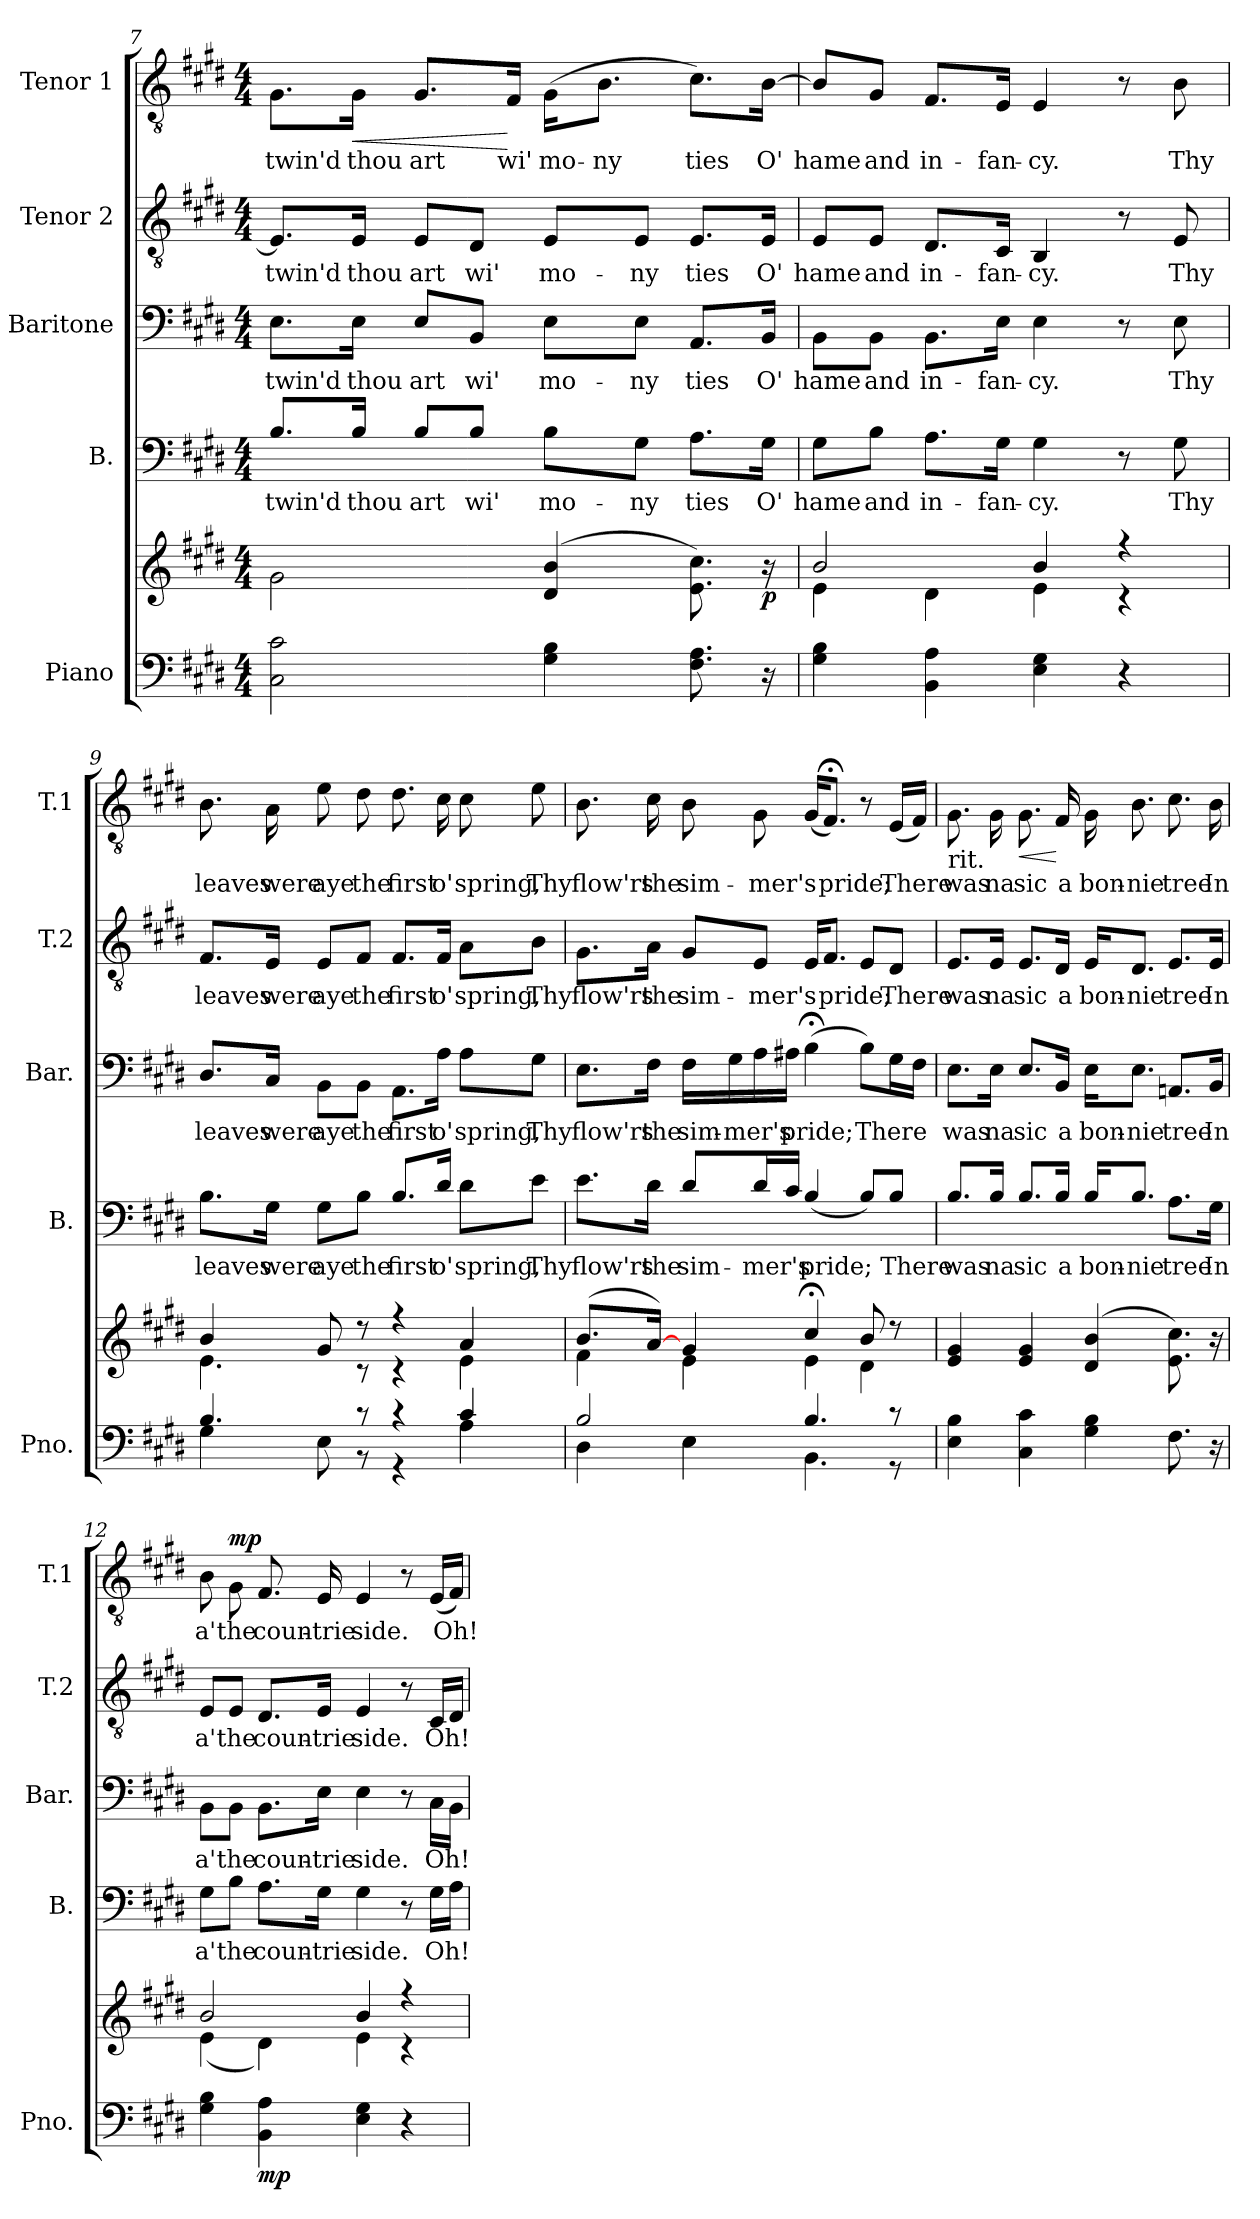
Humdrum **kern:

**kern	**kern	**dynam	**kern	**text	**kern	**text	**kern	**text	**kern	**text	**dynam
*part5	*part5	*part5	*part4	*part4	*part3	*part3	*part2	*part2	*part1	*part1	*part1
*staff6	*staff5	*staff5/6	*staff4	*staff4	*staff3	*staff3	*staff2	*staff2	*staff1	*staff1	*staff1
*I"Piano	*	*	*I"B.	*	*I"Baritone	*	*I"Tenor 2	*	*I"Tenor 1	*	*
*I'Pno.	*	*	*I'B.	*	*I'Bar.	*	*I'T.2	*	*I'T.1	*	*
*clefF4	*clefG2	*	*clefF4	*	*clefF4	*	*clefGv2	*	*clefGv2	*	*
*	*	*	*ITrd7c12	*	*	*	*	*	*	*	*
*k[f#c#g#d#]	*k[f#c#g#d#]	*	*k[f#c#g#d#]	*	*k[f#c#g#d#]	*	*k[f#c#g#d#]	*	*k[f#c#g#d#]	*	*
*E:	*E:	*	*E:	*	*E:	*	*E:	*	*E:	*	*
*M4/4	*M4/4	*	*M4/4	*	*M4/4	*	*M4/4	*	*M4/4	*	*
=7	=7	=7	=7	=7	=7	=7	=7	=7	=7	=7	=7
!	!	!	!	!LO:LY:b	!	!LO:LY:b	!	!LO:LY:b	!	!LO:LY:b	!
2C#\ 2c#\	2g#\	.	8.BB/L	twin'd	8.E\L	twin'd	8.E/L]	twin'd	8.G#\L	twin'd	.
!	!	!	!	!LO:LY:b	!	!LO:LY:b	!	!LO:LY:b	!	!LO:LY:b	!LO:HP:b
.	.	.	16BB/Jk	thou	16E\Jk	thou	16E/Jk	thou	16G#\Jk	thou	<
!	!	!	!	!LO:LY:b	!	!LO:LY:b	!	!LO:LY:b	!	!LO:LY:b	!
.	.	.	8BB/L	art	8E/L	art	8E/L	art	8.G#/L	art	.
!	!	!	!	!LO:LY:b	!	!LO:LY:b	!	!LO:LY:b	!	!	!
.	.	.	8BB/J	wi'	8BB/J	wi'	8D#/J	wi'	.	.	.
!	!	!	!	!	!	!	!	!	!	!LO:LY:b	!
.	.	.	.	.	.	.	.	.	16F#/Jk	wi'	[
!	!	!	!	!LO:LY:b	!	!LO:LY:b	!	!LO:LY:b	!	!LO:LY:b	!
4G#\ 4B\	(4d#/ 4b/	.	8BB\L	mo-	8E\L	mo-	8E/L	mo-	(16G#\KL	mo-	.
!	!	!	!	!	!	!	!	!	!	!LO:LY:b	!
.	.	.	.	.	.	.	.	.	8.B\J	-ny	.
!	!	!	!	!LO:LY:b	!	!LO:LY:b	!	!LO:LY:b	!	!	!
.	.	.	8GG#\J	-ny	8E\J	-ny	8E/J	-ny	.	.	.
!	!	!	!	!LO:LY:b	!	!LO:LY:b	!	!LO:LY:b	!	!LO:LY:b	!
8.F#\ 8.A\	8.e\ 8.cc#\)	.	8.AA\L	ties	8.AA/L	ties	8.E/L	ties	8.c#\L)	ties	.
!	!	!LO:DY:b	!	!LO:LY:b	!	!LO:LY:b	!	!LO:LY:b	!	!LO:LY:b	!
16r	16r	p	16GG#\Jk	O'	16BB/Jk	O'	16E/Jk	O'	[>16B\Jk	O'	.
=8	=8	=8	=8	=8	=8	=8	=8	=8	=8	=8	=8
*	*^	*	*	*	*	*	*	*	*	*	*
!	!	!	!	!	!LO:LY:b	!	!LO:LY:b	!	!LO:LY:b	!	!LO:LY:b	!
4G#\ 4B\	2b/	4e\	.	8GG#\L	hame	8BB\L	hame	8E/L	hame	8B/L]	hame	.
!	!	!	!	!	!LO:LY:b	!	!LO:LY:b	!	!LO:LY:b	!	!LO:LY:b	!
.	.	.	.	8BB\J	and	8BB\J	and	8E/J	and	8G#/J	and	.
!	!	!	!	!	!LO:LY:b	!	!LO:LY:b	!	!LO:LY:b	!	!LO:LY:b	!
4BB\ 4A\	.	4d#\	.	8.AA\L	in-	8.BB\L	in-	8.D#/L	in-	8.F#/L	in-	.
!	!	!	!	!	!LO:LY:b	!	!LO:LY:b	!	!LO:LY:b	!	!LO:LY:b	!
.	.	.	.	16GG#\Jk	-fan-	16E\Jk	-fan-	16C#/Jk	-fan-	16E/Jk	-fan-	.
!	!	!	!	!	!LO:LY:b	!	!LO:LY:b	!	!LO:LY:b	!	!LO:LY:b	!
4E\ 4G#\	4b/	4e\	.	4GG#\	-cy.	4E\	-cy.	4BB/	-cy.	4E/	-cy.	.
4r	4r	4r	.	8r	.	8r	.	8r	.	8r	.	.
!	!	!	!	!	!LO:LY:b	!	!LO:LY:b	!	!LO:LY:b	!	!LO:LY:b	!
.	.	.	.	8GG#\	Thy	8E\	Thy	8E/	Thy	8B\	Thy	.
!!LO:PB:g=z
=9	=9	=9	=9	=9	=9	=9	=9	=9	=9	=9	=9	=9
*^	*	*	*	*	*	*	*	*	*	*	*	*
!	!	!	!	!	!	!LO:LY:b	!	!LO:LY:b	!	!LO:LY:b	!	!LO:LY:b	!
4.B/	4G#\	4b/	4.e\	.	8.BB\L	leaves	8.D#/L	leaves	8.F#/L	leaves	8.B\	leaves	.
!	!	!	!	!	!	!LO:LY:b	!	!LO:LY:b	!	!LO:LY:b	!	!LO:LY:b	!
.	.	.	.	.	16GG#\Jk	were	16C#/Jk	were	16E/Jk	were	16A\	were	.
!	!	!	!	!	!	!LO:LY:b	!	!LO:LY:b	!	!LO:LY:b	!	!LO:LY:b	!
.	8E\	8g#/	.	.	8GG#\L	aye	8BB\L	aye	8E/L	aye	8e\	aye	.
!	!	!	!	!	!	!LO:LY:b	!	!LO:LY:b	!	!LO:LY:b	!	!LO:LY:b	!
8r	8r	8r	8r	.	8BB\J	the	8BB\J	the	8F#/J	the	8d#\	the	.
!	!	!	!	!	!	!LO:LY:b	!	!LO:LY:b	!	!LO:LY:b	!	!LO:LY:b	!
4r	4r	4r	4r	.	8.BB/L	first	8.AA\L	first	8.F#/L	first	8.d#\	first	.
!	!	!	!	!	!	!LO:LY:b	!	!LO:LY:b	!	!LO:LY:b	!	!LO:LY:b	!
.	.	.	.	.	16D#/Jk	o'	16A\Jk	o'	16F#/Jk	o'	16c#\	o'	.
!	!	!	!	!	!	!LO:LY:b	!	!LO:LY:b	!	!LO:LY:b	!	!LO:LY:b	!
4c#/	4A\	4a/	4e\	.	8D#\L	spring,	8A\L	spring,	8A\L	spring,	8c#\	spring,	.
!	!	!	!	!	!	!LO:LY:b	!	!LO:LY:b	!	!LO:LY:b	!	!LO:LY:b	!
.	.	.	.	.	8E\J	Thy	8G#\J	Thy	8B\J	Thy	8e\	Thy	.
=10	=10	=10	=10	=10	=10	=10	=10	=10	=10	=10	=10	=10	=10
!	!	!	!	!	!	!LO:LY:b	!	!LO:LY:b	!	!LO:LY:b	!	!LO:LY:b	!
2B/	4D#\	(8.b/L	4f#\	.	8.E\L	flow'rs	8.E\L	flow'rs	8.G#\L	flow'rs	8.B\	flow'rs	.
!	!	!	!	!	!	!LO:LY:b	!	!LO:LY:b	!	!LO:LY:b	!	!LO:LY:b	!
.	.	[>16a/Jk)	.	.	16D#\Jk	the	16F#\Jk	the	16A\Jk	the	16c#\	the	.
!	!	!	!	!	!	!LO:LY:b	!	!LO:LY:b	!	!LO:LY:b	!	!LO:LY:b	!
.	4E\	4g#/	4e\	.	8D#/L	sim-	16F#\LL	sim-	8G#/L	sim-	8B\	sim-	.
!	!	!	!	!	!	!	!	!LO:LY:b	!	!	!	!	!
.	.	.	.	.	.	.	16G#\	-mer's	.	.	.	.	.
!	!	!	!	!	!	!LO:LY:b	!	!	!	!LO:LY:b	!	!LO:LY:b	!
.	.	.	.	.	16D#/L	-mer's	16A\	.	8E/J	-mer's	8G#\	-mer's	.
!	!	!	!	!	!	!	!	!LO:LY:b	!	!	!	!	!
.	.	.	.	.	16C#/JJ	.	16A#X\JJ	pride;	.	.	.	.	.
!	!	!	!	!	!	!LO:LY:b	!	!	!	!	!	!	!
4.B/	4.BB\	4cc#;</	4e\	.	(4BB/	pride;	(4B;<\	.	16E/KL	.	(16G#/KL	.	.
!	!	!	!	!	!	!	!	!	!	!LO:LY:b	!	!LO:LY:b	!
.	.	.	.	.	.	.	.	.	8.F#/J	pride;	8.F#;</J)	pride;	.
!	!	!	!	!	!	!	!	!LO:LY:b	!	!	!	!	!
.	.	8b/	4d#\	.	8BB/L)	.	8B\L)	There	8E/L	.	8r	.	.
!	!	!	!	!	!	!LO:LY:b	!	!	!	!LO:LY:b	!	!LO:LY:b	!
8r	8r	8r	.	.	8BB/J	There	16G#\L	.	8D#/J	There	(16E/LL	There	.
.	.	.	.	.	.	.	16F#\JJ	.	.	.	16F#/JJ)	.	.
*v	*v	*	*	*	*	*	*	*	*	*	*	*	*
*	*v	*v	*	*	*	*	*	*	*	*	*	*
=11	=11	=11	=11	=11	=11	=11	=11	=11	=11	=11	=11
!	!	!	!	!	!	!	!	!	!LO:TX:b:t=rit.	!	!
!	!	!	!	!LO:LY:b	!	!LO:LY:b	!	!LO:LY:b	!	!LO:LY:b	!
4E\ 4B\	4e/ 4g#/	.	8.BB/L	was	8.E\L	was	8.E/L	was	8.G#\	was	.
!	!	!	!	!LO:LY:b	!	!LO:LY:b	!	!LO:LY:b	!	!LO:LY:b	!
.	.	.	16BB/Jk	na	16E\Jk	na	16E/Jk	na	16G#\	na	.
!	!	!	!	!LO:LY:b	!	!LO:LY:b	!	!LO:LY:b	!	!LO:LY:b	!LO:HP:b
4C#\ 4c#\	4e/ 4g#/	.	8.BB/L	sic	8.E/L	sic	8.E/L	sic	8.G#\	sic	<
!	!	!	!	!LO:LY:b	!	!LO:LY:b	!	!LO:LY:b	!	!LO:LY:b	!
.	.	.	16BB/Jk	a	16BB/Jk	a	16D#/Jk	a	16F#/	a	[
!	!	!	!	!LO:LY:b	!	!LO:LY:b	!	!LO:LY:b	!	!LO:LY:b	!
4G#\ 4B\	(4d#/ 4b/	.	16BB/KL	bon-	16E\KL	bon-	16E/KL	bon-	16G#\	bon-	.
!	!	!	!	!LO:LY:b	!	!LO:LY:b	!	!LO:LY:b	!	!LO:LY:b	!
.	.	.	8.BB/J	-nie	8.E\J	-nie	8.D#/J	-nie	8.B\	-nie	.
!	!	!	!	!LO:LY:b	!	!LO:LY:b	!	!LO:LY:b	!	!LO:LY:b	!
8.F#\	8.e\ 8.cc#\)	.	8.AA\L	tree	8.AAn/L	tree	8.E/L	tree	8.c#\	tree	.
!	!	!	!	!LO:LY:b	!	!LO:LY:b	!	!LO:LY:b	!	!LO:LY:b	!
16r	16r	.	16GG#\Jk	In	16BB/Jk	In	16E/Jk	In	16B\	In	.
!!LO:LB:g=z
=12	=12	=12	=12	=12	=12	=12	=12	=12	=12	=12	=12
*	*^	*	*	*	*	*	*	*	*	*	*
!	!	!	!	!	!LO:LY:b	!	!LO:LY:b	!	!LO:LY:b	!	!LO:LY:b	!
4G#\ 4B\	2b/	(4e\	.	8GG#\L	a'	8BB\L	a'	8E/L	a'	8B\	a'	.
!	!	!	!	!	!LO:LY:b	!	!LO:LY:b	!	!LO:LY:b	!	!LO:LY:b	!LO:DY:a
.	.	.	.	8BB\J	the	8BB\J	the	8E/J	the	8G#\	the	mp
!	!	!	!LO:DY:b=2	!	!LO:LY:b	!	!LO:LY:b	!	!LO:LY:b	!	!LO:LY:b	!
4BB\ 4A\	.	4d#\)	mp	8.AA\L	coun-	8.BB\L	coun-	8.D#/L	coun-	8.F#/	coun-	.
!	!	!	!	!	!LO:LY:b	!	!LO:LY:b	!	!LO:LY:b	!	!LO:LY:b	!
.	.	.	.	16GG#\Jk	-trie	16E\Jk	-trie	16E/Jk	-trie	16E/	-trie	.
!	!	!	!	!	!LO:LY:b	!	!LO:LY:b	!	!LO:LY:b	!	!LO:LY:b	!
4E\ 4G#\	4b/	4e\	.	4GG#\	side.	4E\	side.	4E/	side.	4E/	side.	.
4r	4r	4r	.	8r	.	8r	.	8r	.	8r	.	.
!	!	!	!	!	!LO:LY:b	!	!LO:LY:b	!	!LO:LY:b	!	!	!
.	.	.	.	16GG#\LL	Oh!	16C#\LL	Oh!	16C#/LL	Oh!	(16E/LL	.	.
!	!	!	!	!	!	!	!	!	!	!	!LO:LY:b	!
.	.	.	.	16AA\JJ	.	16BB\JJ	.	16D#/JJ	.	16F#/JJ)	Oh!	.
*	*v	*v	*	*	*	*	*	*	*	*	*	*
=	=	=	=	=	=	=	=	=	=	=	=
*-	*-	*-	*-	*-	*-	*-	*-	*-	*-	*-	*-
